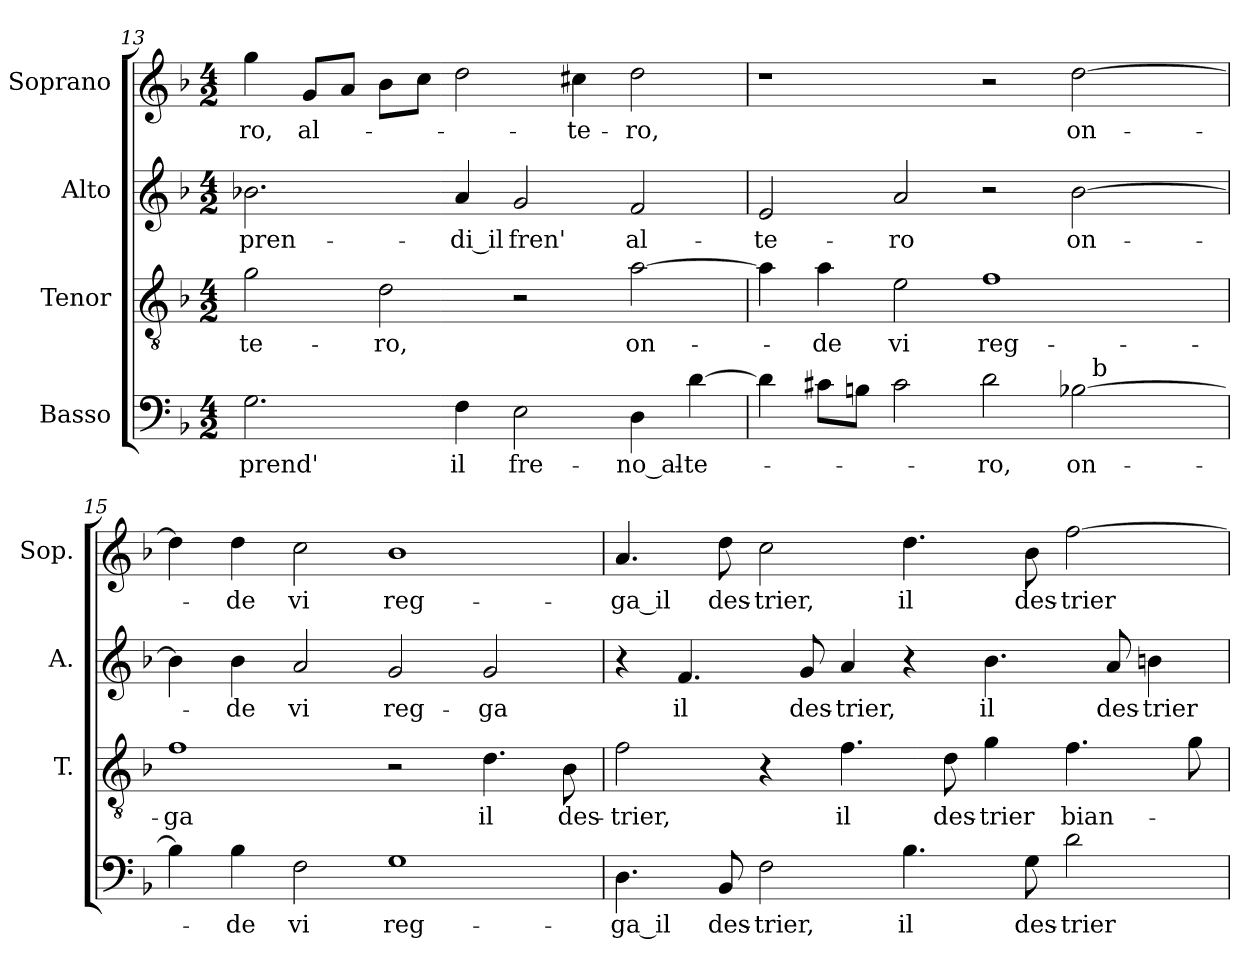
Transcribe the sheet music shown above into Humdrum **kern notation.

**kern	**text	**kern	**text	**kern	**text	**kern	**text
*part4	*part4	*part3	*part3	*part2	*part2	*part1	*part1
*staff4	*staff4	*staff3	*staff3	*staff2	*staff2	*staff1	*staff1
*I"Basso	*	*I"Tenor	*	*I"Alto	*	*I"Soprano	*
*	*	*I'T.	*	*I'A.	*	*I'Sop.	*
!!LO:PB:g=z
*clefF4	*	*clefGv2	*	*clefG2	*	*clefG2	*
*	*	*ITrd7c12	*	*	*	*	*
*k[b-]	*	*k[b-]	*	*k[b-]	*	*k[b-]	*
*F:	*	*F:	*	*F:	*	*F:	*
*M4/2	*	*M4/2	*	*M4/2	*	*M4/2	*
=13	=13	=13	=13	=13	=13	=13	=13
!	!LO:LY:b:color=#000000	!	!	!	!	!	!
!	!	!	!LO:LY:b:color=#000000	!	!	!	!
!	!	!	!	!	!LO:LY:b:color=#000000	!	!
!	!	!	!	!	!	!	!LO:LY:b:color=#000000
2.Gi\	prend'	2Gi\	-te-	2.b-Xi\	pren-	4ggi\	-ro,
!	!	!	!	!	!	!	!LO:LY:b:color=#000000
.	.	.	.	.	.	8gi/L	al-
.	.	.	.	.	.	8ai/J	.
!	!	!	!LO:LY:b:color=#000000	!	!	!	!
.	.	2Di\	-ro,	.	.	8b-i\L	.
.	.	.	.	.	.	8cci\J	.
!	!LO:LY:b:color=#000000	!	!	!	!	!	!
!	!	!	!	!	!LO:LY:b:color=#000000	!	!
4Fi\	il	.	.	4ai/	-di_il	2ddi\	.
!	!LO:LY:b:color=#000000	!	!	!	!	!	!
!	!	!	!	!	!LO:LY:b:color=#000000	!	!
2Ei\	fre-	2r	.	2gi/	fren'	.	.
!	!	!	!	!	!	!	!LO:LY:b:color=#000000
.	.	.	.	.	.	4cc#Xi\	-te-
!	!LO:LY:b:color=#000000	!	!	!	!	!	!
!	!	!	!LO:LY:b:color=#000000	!	!	!	!
!	!	!	!	!	!LO:LY:b:color=#000000	!	!
!	!	!	!	!	!	!	!LO:LY:b:color=#000000
4Di\	-no_al-	[>2Ai\	on-	2fi/	al-	2ddi\	-ro,
!	!LO:LY:b:color=#000000	!	!	!	!	!	!
[>4di\	-te-	.	.	.	.	.	.
=14	=14	=14	=14	=14	=14	=14	=14
!	!	!	!	!	!LO:LY:b:color=#000000	!	!
*^	*	*	*	*	*	*	*
4di\]	1ryy	.	4Ai\]	.	2ei/	-te-	1r	.
!	!	!	!	!LO:LY:b:color=#000000	!	!	!	!
8c#Xi\L	.	.	4Ai\	-de	.	.	.	.
8Bni\J	.	.	.	.	.	.	.	.
!	!	!	!	!LO:LY:b:color=#000000	!	!	!	!
!	!	!	!	!	!	!LO:LY:b:color=#000000	!	!
2c#i\	.	.	2Ei\	vi	2ai/	-ro	.	.
!	!	!LO:LY:b:color=#000000	!	!	!	!	!	!
!	!	!	!	!LO:LY:b:color=#000000	!	!	!	!
2di\	2ryy	-ro,	1Fi	reg-	2r	.	2r	.
!	!	!LO:LY:b:color=#000000	!	!	!	!	!	!
!	!	!	!	!	!	!LO:LY:b:color=#000000	!	!
!	!	!	!	!	!	!	!	!LO:LY:b:color=#000000
[>2B-i\	32ryy	on-	.	.	[>2b-i\	on-	[>2ddi\	on-
.	256ryy	.	.	.	.	.	.	.
!	!LO:TX:a:t=b	!	!	!	!	!	!	!
.	4ryy	.	.	.	.	.	.	.
.	8ryy	.	.	.	.	.	.	.
.	16ryy	.	.	.	.	.	.	.
.	64..ryy	.	.	.	.	.	.	.
*v	*v	*	*	*	*	*	*	*
=15	=15	=15	=15	=15	=15	=15	=15
*^	*	*	*	*	*	*	*
!	!	!	!	!LO:LY:b:color=#000000	!	!	!	!
*v	*v	*	*	*	*	*	*	*
4B-i\]	.	1Fi	-ga	4b-i\]	.	4ddi\]	.
!	!LO:LY:b:color=#000000	!	!	!	!	!	!
!	!	!	!	!	!LO:LY:b:color=#000000	!	!
!	!	!	!	!	!	!	!LO:LY:b:color=#000000
4B-i\	-de	.	.	4b-i\	-de	4ddi\	-de
!	!LO:LY:b:color=#000000	!	!	!	!	!	!
!	!	!	!	!	!LO:LY:b:color=#000000	!	!
!	!	!	!	!	!	!	!LO:LY:b:color=#000000
2Fi\	vi	.	.	2ai/	vi	2cci\	vi
!	!LO:LY:b:color=#000000	!	!	!	!	!	!
!	!	!	!	!	!LO:LY:b:color=#000000	!	!
!	!	!	!	!	!	!	!LO:LY:b:color=#000000
1Gi	reg-	2r	.	2gi/	reg-	1b-i	reg-
!	!	!	!LO:LY:b:color=#000000	!	!	!	!
!	!	!	!	!	!LO:LY:b:color=#000000	!	!
.	.	4.Di\	il	2gi/	-ga	.	.
!	!	!	!LO:LY:b:color=#000000	!	!	!	!
.	.	8BB-i\	des-	.	.	.	.
!!LO:LB:g=z
=16	=16	=16	=16	=16	=16	=16	=16
!	!LO:LY:b:color=#000000	!	!	!	!	!	!
!	!	!	!LO:LY:b:color=#000000	!	!	!	!
!	!	!	!	!	!	!	!LO:LY:b:color=#000000
4.Di\	-ga_il	2Fi\	-trier,	4r	.	4.ai/	-ga_il
!	!	!	!	!	!LO:LY:b:color=#000000	!	!
.	.	.	.	4.fi/	il	.	.
!	!LO:LY:b:color=#000000	!	!	!	!	!	!
!	!	!	!	!	!	!	!LO:LY:b:color=#000000
8BB-i/	des-	.	.	.	.	8ddi\	des-
!	!LO:LY:b:color=#000000	!	!	!	!	!	!
!	!	!	!	!	!	!	!LO:LY:b:color=#000000
2Fi\	-trier,	4r	.	.	.	2cci\	-trier,
!	!	!	!	!	!LO:LY:b:color=#000000	!	!
.	.	.	.	8gi/	des-	.	.
!	!	!	!LO:LY:b:color=#000000	!	!	!	!
!	!	!	!	!	!LO:LY:b:color=#000000	!	!
.	.	4.Fi\	il	4ai/	-trier,	.	.
!	!LO:LY:b:color=#000000	!	!	!	!	!	!
!	!	!	!	!	!	!	!LO:LY:b:color=#000000
4.B-i\	il	.	.	4r	.	4.ddi\	il
!	!	!	!LO:LY:b:color=#000000	!	!	!	!
.	.	8Di\	des-	.	.	.	.
!	!	!	!LO:LY:b:color=#000000	!	!	!	!
!	!	!	!	!	!LO:LY:b:color=#000000	!	!
.	.	4Gi\	-trier	4.b-i\	il	.	.
!	!LO:LY:b:color=#000000	!	!	!	!	!	!
!	!	!	!	!	!	!	!LO:LY:b:color=#000000
8Gi\	des-	.	.	.	.	8b-i\	des-
!	!LO:LY:b:color=#000000	!	!	!	!	!	!
!	!	!	!LO:LY:b:color=#000000	!	!	!	!
!	!	!	!	!	!	!	!LO:LY:b:color=#000000
2di\	-trier	4.Fi\	bian-	.	.	[>2ffi\	-trier
!	!	!	!	!	!LO:LY:b:color=#000000	!	!
.	.	.	.	8ai/	des-	.	.
!	!	!	!	!	!LO:LY:b:color=#000000	!	!
.	.	.	.	4bni\	-trier	.	.
.	.	8Gi\	.	.	.	.	.
=	=	=	=	=	=	=	=
*-	*-	*-	*-	*-	*-	*-	*-
